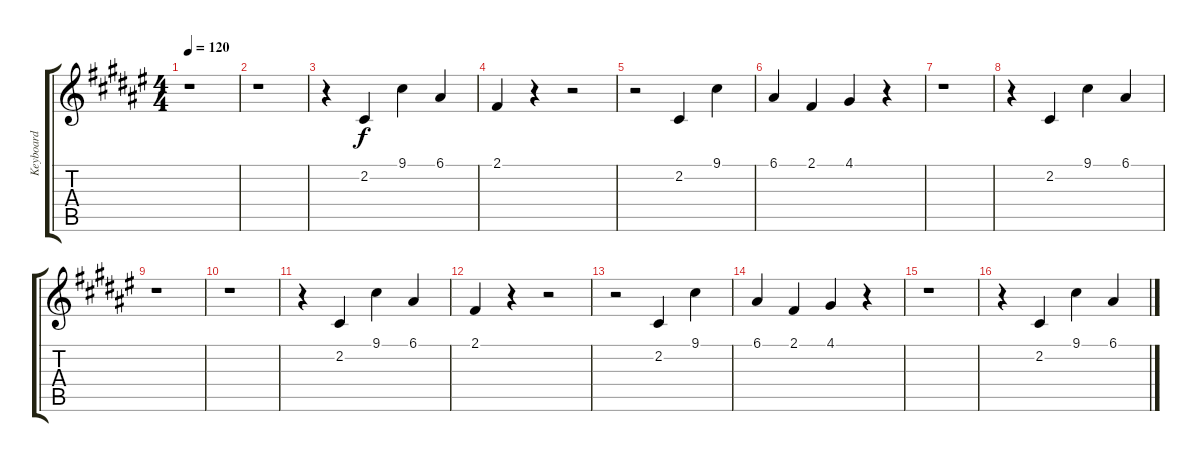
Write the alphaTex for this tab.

\track ("Keyboard" "Keyboard") {instrument electricpiano2}
\staff {score tabs}
\tuning (E4 B3 G3 D3 A2 E2) {hide}
\ts (4 4)
\tempo 120
\clef g2
\ks f#
r.1{dy f} |
r.1 |
r.4 2.2.4 9.1.4 6.1.4 |
2.1.4 r.4 r.2 |
r.2 2.2.4 9.1.4 |
6.1.4 2.1.4 4.1.4 r.4 |
r.1 |
r.4 2.2.4 9.1.4 6.1.4 |
r.1 |
r.1 |
r.4 2.2.4 9.1.4 6.1.4 |
2.1.4 r.4 r.2 |
r.2 2.2.4 9.1.4 |
6.1.4 2.1.4 4.1.4 r.4 |
r.1 |
r.4 2.2.4 9.1.4 6.1.4
